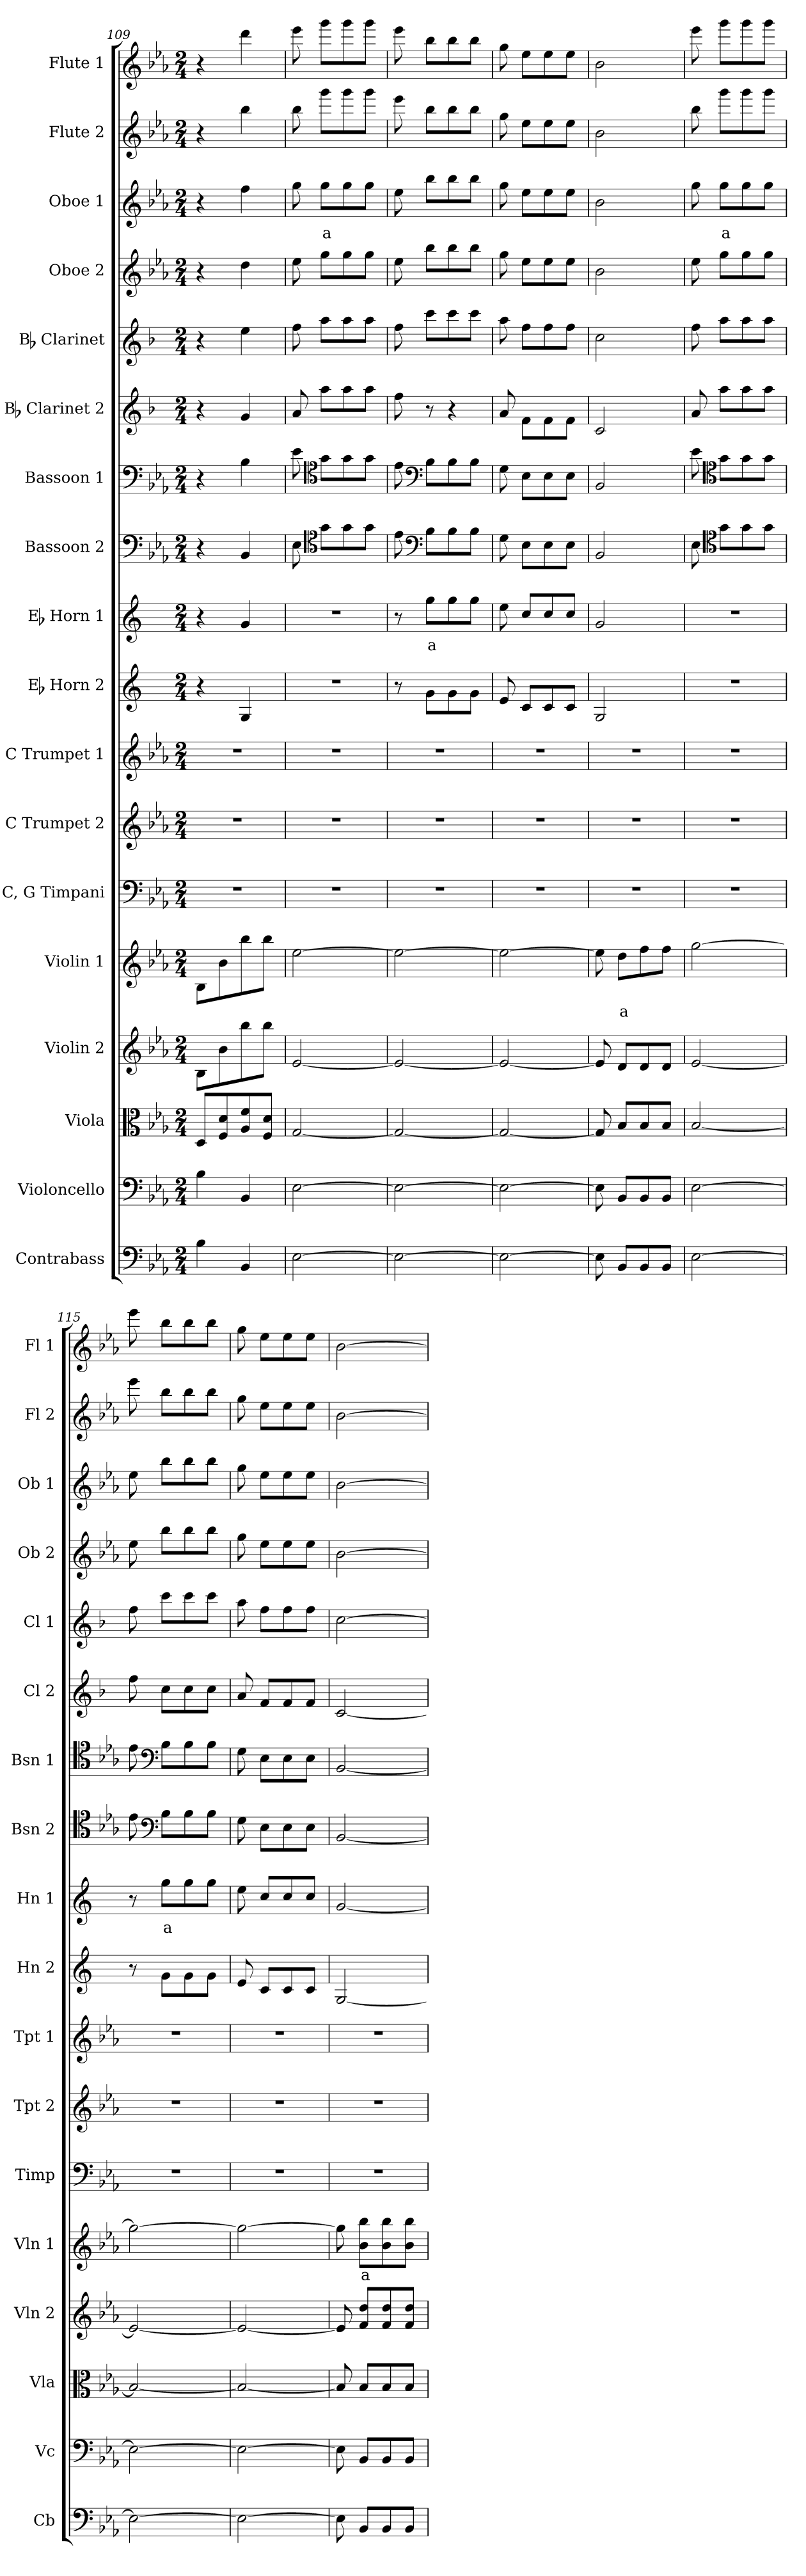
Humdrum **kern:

**kern	**kern	**kern	**kern	**kern	**text	**kern	**kern	**kern	**kern	**kern	**text	**kern	**kern	**kern	**kern	**kern	**kern	**text	**kern	**kern
*part18	*part17	*part16	*part15	*part14	*part14	*part13	*part12	*part11	*part10	*part9	*part9	*part8	*part7	*part6	*part5	*part4	*part3	*part3	*part2	*part1
*staff18	*staff17	*staff16	*staff15	*staff14	*staff14	*staff13	*staff12	*staff11	*staff10	*staff9	*staff9	*staff8	*staff7	*staff6	*staff5	*staff4	*staff3	*staff3	*staff2	*staff1
*I"Contrabass	*I"Violoncello	*I"Viola	*I"Violin 2	*I"Violin 1	*	*I"C, G Timpani	*I"C Trumpet 2	*I"C Trumpet 1	*I"Eb Horn 2	*I"Eb Horn 1	*	*I"Bassoon 2	*I"Bassoon 1	*I"Bb Clarinet 2	*I"Bb Clarinet	*I"Oboe 2	*I"Oboe 1	*	*I"Flute 2	*I"Flute 1
*I'Cb	*I'Vc	*I'Vla	*I'Vln 2	*I'Vln 1	*	*I'Timp	*I'Tpt 2	*I'Tpt 1	*I'Hn 2	*I'Hn 1	*	*I'Bsn 2	*I'Bsn 1	*I'Cl 2	*I'Cl 1	*I'Ob 2	*I'Ob 1	*	*I'Fl 2	*I'Fl 1
*clefF4	*clefF4	*clefC3	*clefG2	*clefG2	*	*clefF4	*clefG2	*clefG2	*clefG2	*clefG2	*	*clefF4	*clefF4	*clefG2	*clefG2	*clefG2	*clefG2	*	*clefG2	*clefG2
*ITrd7c12	*	*	*	*	*	*	*	*	*ITrd5c9	*ITrd5c9	*	*	*	*ITrd1c2	*ITrd1c2	*	*	*	*	*
*k[b-e-a-]	*k[b-e-a-]	*k[b-e-a-]	*k[b-e-a-]	*k[b-e-a-]	*	*k[b-e-a-]	*k[b-e-a-]	*k[b-e-a-]	*k[b-e-a-]	*k[b-e-a-]	*	*k[b-e-a-]	*k[b-e-a-]	*k[b-e-a-]	*k[b-e-a-]	*k[b-e-a-]	*k[b-e-a-]	*	*k[b-e-a-]	*k[b-e-a-]
*M2/4	*M2/4	*M2/4	*M2/4	*M2/4	*	*M2/4	*M2/4	*M2/4	*M2/4	*M2/4	*	*M2/4	*M2/4	*M2/4	*M2/4	*M2/4	*M2/4	*	*M2/4	*M2/4
=109	=109	=109	=109	=109	=109	=109	=109	=109	=109	=109	=109	=109	=109	=109	=109	=109	=109	=109	=109	=109
4BB-\	4B-\	8D/L	8B-\L	8B-\L	.	2r	2r	2r	4r	4r	.	4r	4r	4r	4r	4r	4r	.	4r	4r
.	.	8F/ 8d/	8b-\	8b-\	.	.	.	.	.	.	.	.	.	.	.	.	.	.	.	.
4BBB-/	4BB-/	8A-/ 8f/	8bb-\	8bb-\	.	.	.	.	4BB-/	4B-/	.	4BB-/	4B-\	4f/	4dd\	4dd\	4ff\	.	4bb-\	4ddd\
.	.	8F/ 8d/J	8bb-\J	8bb-\J	.	.	.	.	.	.	.	.	.	.	.	.	.	.	.	.
=110	=110	=110	=110	=110	=110	=110	=110	=110	=110	=110	=110	=110	=110	=110	=110	=110	=110	=110	=110	=110
[2EE-\	[2E-\	[2G/	[2e-/	[2ee-\	.	2r	2r	2r	2r	2r	.	8E-\	8e-\	8g/	8ee-\	8ee-\	8gg\	.	8bb-\	8eee-\
*	*	*	*	*	*	*	*	*	*	*	*	*clefC4	*clefC4	*	*	*	*	*	*	*
!	!	!	!	!	!	!	!	!	!	!	!	!	!	!	!	!	!	!LO:LY:b:color=#FF0000	!	!
.	.	.	.	.	.	.	.	.	.	.	.	8g\L	8g\L	8gg\L	8gg\L	8gg\L	8gg\L	a	8ggg\L	8ggg\L
.	.	.	.	.	.	.	.	.	.	.	.	8g\	8g\	8gg\	8gg\	8gg\	8gg\	.	8ggg\	8ggg\
.	.	.	.	.	.	.	.	.	.	.	.	8g\J	8g\J	8gg\J	8gg\J	8gg\J	8gg\J	.	8ggg\J	8ggg\J
=111	=111	=111	=111	=111	=111	=111	=111	=111	=111	=111	=111	=111	=111	=111	=111	=111	=111	=111	=111	=111
2EE-\_	2E-\_	2G/_	2e-/_	2ee-\_	.	2r	2r	2r	8r	8r	.	8e-\	8e-\	8ee-\	8ee-\	8ee-\	8ee-\	.	8eee-\	8eee-\
*	*	*	*	*	*	*	*	*	*	*	*	*clefF4	*clefF4	*	*	*	*	*	*	*
!	!	!	!	!	!	!	!	!	!	!	!LO:LY:b:color=#FF0000	!	!	!	!	!	!	!	!	!
.	.	.	.	.	.	.	.	.	8B-\L	8b-\L	a	8B-\L	8B-\L	8r	8bb-\L	8bb-\L	8bb-\L	.	8bb-\L	8bb-\L
.	.	.	.	.	.	.	.	.	8B-\	8b-\	.	8B-\	8B-\	4r	8bb-\	8bb-\	8bb-\	.	8bb-\	8bb-\
.	.	.	.	.	.	.	.	.	8B-\J	8b-\J	.	8B-\J	8B-\J	.	8bb-\J	8bb-\J	8bb-\J	.	8bb-\J	8bb-\J
=112	=112	=112	=112	=112	=112	=112	=112	=112	=112	=112	=112	=112	=112	=112	=112	=112	=112	=112	=112	=112
2EE-\_	2E-\_	2G/_	2e-/_	2ee-\_	.	2r	2r	2r	8G/	8g\	.	8G\	8G\	8g/	8gg\	8gg\	8gg\	.	8gg\	8gg\
.	.	.	.	.	.	.	.	.	8E-/L	8e-/L	.	8E-\L	8E-\L	8e-\L	8ee-\L	8ee-\L	8ee-\L	.	8ee-\L	8ee-\L
.	.	.	.	.	.	.	.	.	8E-/	8e-/	.	8E-\	8E-\	8e-\	8ee-\	8ee-\	8ee-\	.	8ee-\	8ee-\
.	.	.	.	.	.	.	.	.	8E-/J	8e-/J	.	8E-\J	8E-\J	8e-\J	8ee-\J	8ee-\J	8ee-\J	.	8ee-\J	8ee-\J
=113	=113	=113	=113	=113	=113	=113	=113	=113	=113	=113	=113	=113	=113	=113	=113	=113	=113	=113	=113	=113
8EE-\]	8E-\]	8G/]	8e-/]	8ee-\]	.	2r	2r	2r	2BB-/	2B-/	.	2BB-/	2BB-/	2B-/	2b-\	2b-\	2b-\	.	2b-\	2b-\
!	!	!	!	!	!LO:LY:b:color=#FF0000	!	!	!	!	!	!	!	!	!	!	!	!	!	!	!
8BBB-/L	8BB-/L	8B-/L	8d/L	8dd\L	a	.	.	.	.	.	.	.	.	.	.	.	.	.	.	.
8BBB-/	8BB-/	8B-/	8d/	8ff\	.	.	.	.	.	.	.	.	.	.	.	.	.	.	.	.
8BBB-/J	8BB-/J	8B-/J	8d/J	8ff\J	.	.	.	.	.	.	.	.	.	.	.	.	.	.	.	.
!!LO:PB:g=z
=114	=114	=114	=114	=114	=114	=114	=114	=114	=114	=114	=114	=114	=114	=114	=114	=114	=114	=114	=114	=114
[2EE-\	[2E-\	[2B-/	[2e-/	[2gg\	.	2r	2r	2r	2r	2r	.	8E-\	8e-\	8g/	8ee-\	8ee-\	8gg\	.	8bb-\	8eee-\
*	*	*	*	*	*	*	*	*	*	*	*	*clefC4	*clefC4	*	*	*	*	*	*	*
!	!	!	!	!	!	!	!	!	!	!	!	!	!	!	!	!	!	!LO:LY:b:color=#FF0000	!	!
.	.	.	.	.	.	.	.	.	.	.	.	8g\L	8g\L	8gg\L	8gg\L	8gg\L	8gg\L	a	8ggg\L	8ggg\L
.	.	.	.	.	.	.	.	.	.	.	.	8g\	8g\	8gg\	8gg\	8gg\	8gg\	.	8ggg\	8ggg\
.	.	.	.	.	.	.	.	.	.	.	.	8g\J	8g\J	8gg\J	8gg\J	8gg\J	8gg\J	.	8ggg\J	8ggg\J
=115	=115	=115	=115	=115	=115	=115	=115	=115	=115	=115	=115	=115	=115	=115	=115	=115	=115	=115	=115	=115
2EE-\_	2E-\_	2B-/_	2e-/_	2gg\_	.	2r	2r	2r	8r	8r	.	8e-\	8e-\	8ee-\	8ee-\	8ee-\	8ee-\	.	8eee-\	8eee-\
*	*	*	*	*	*	*	*	*	*	*	*	*clefF4	*clefF4	*	*	*	*	*	*	*
!	!	!	!	!	!	!	!	!	!	!	!LO:LY:b:color=#FF0000	!	!	!	!	!	!	!	!	!
.	.	.	.	.	.	.	.	.	8B-\L	8b-\L	a	8B-\L	8B-\L	8b-\L	8bb-\L	8bb-\L	8bb-\L	.	8bb-\L	8bb-\L
.	.	.	.	.	.	.	.	.	8B-\	8b-\	.	8B-\	8B-\	8b-\	8bb-\	8bb-\	8bb-\	.	8bb-\	8bb-\
.	.	.	.	.	.	.	.	.	8B-\J	8b-\J	.	8B-\J	8B-\J	8b-\J	8bb-\J	8bb-\J	8bb-\J	.	8bb-\J	8bb-\J
=116	=116	=116	=116	=116	=116	=116	=116	=116	=116	=116	=116	=116	=116	=116	=116	=116	=116	=116	=116	=116
2EE-\_	2E-\_	2B-/_	2e-/_	2gg\_	.	2r	2r	2r	8G/	8g\	.	8G\	8G\	8g/	8gg\	8gg\	8gg\	.	8gg\	8gg\
.	.	.	.	.	.	.	.	.	8E-/L	8e-/L	.	8E-\L	8E-\L	8e-/L	8ee-\L	8ee-\L	8ee-\L	.	8ee-\L	8ee-\L
.	.	.	.	.	.	.	.	.	8E-/	8e-/	.	8E-\	8E-\	8e-/	8ee-\	8ee-\	8ee-\	.	8ee-\	8ee-\
.	.	.	.	.	.	.	.	.	8E-/J	8e-/J	.	8E-\J	8E-\J	8e-/J	8ee-\J	8ee-\J	8ee-\J	.	8ee-\J	8ee-\J
=117	=117	=117	=117	=117	=117	=117	=117	=117	=117	=117	=117	=117	=117	=117	=117	=117	=117	=117	=117	=117
8EE-\]	8E-\]	8B-/]	8e-/]	8gg\]	.	2r	2r	2r	[2BB-/	[2B-/	.	[2BB-/	[2BB-/	[2B-/	[2b-\	[2b-\	[2b-\	.	[2b-\	[2b-\
!	!	!	!	!	!LO:LY:b:color=#FF0000	!	!	!	!	!	!	!	!	!	!	!	!	!	!	!
8BBB-/L	8BB-/L	8B-/L	8f/ 8dd/L	8b-\ 8bb-\L	a	.	.	.	.	.	.	.	.	.	.	.	.	.	.	.
8BBB-/	8BB-/	8B-/	8f/ 8dd/	8b-\ 8bb-\	.	.	.	.	.	.	.	.	.	.	.	.	.	.	.	.
8BBB-/J	8BB-/J	8B-/J	8f/ 8dd/J	8b-\ 8bb-\J	.	.	.	.	.	.	.	.	.	.	.	.	.	.	.	.
=	=	=	=	=	=	=	=	=	=	=	=	=	=	=	=	=	=	=	=	=
*-	*-	*-	*-	*-	*-	*-	*-	*-	*-	*-	*-	*-	*-	*-	*-	*-	*-	*-	*-	*-
